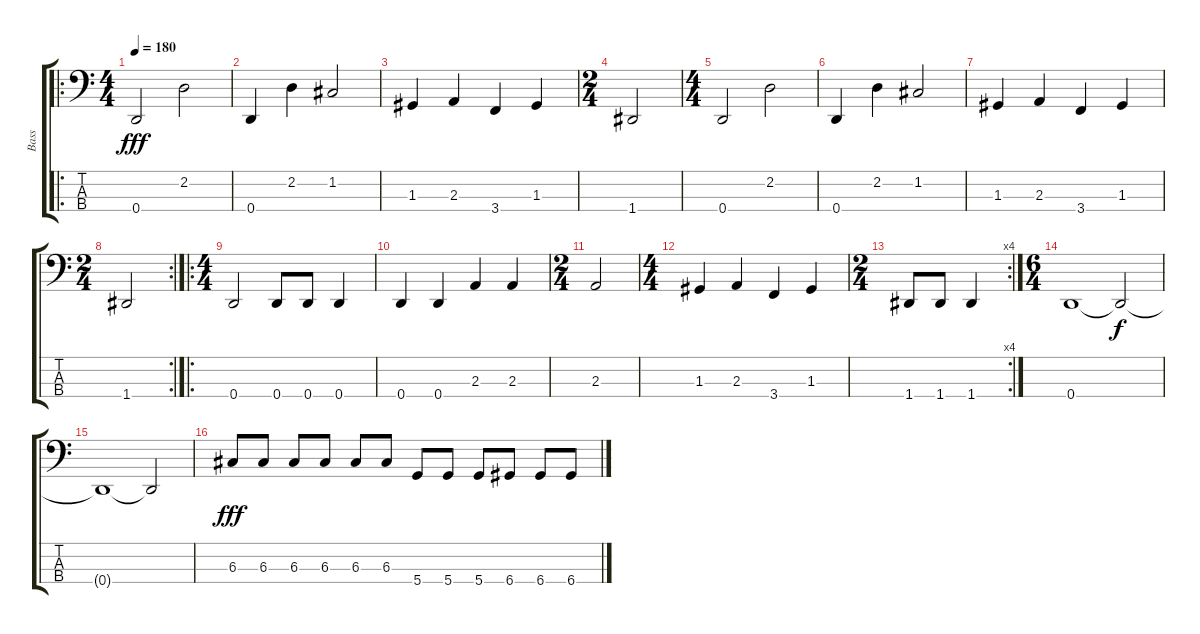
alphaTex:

\track ("Bass" "Bass") {instrument electricbassfinger}
\staff {score tabs}
\tuning (F2 C2 G1 D1) {hide}
\ro
\ts (4 4)
\tempo 180
\clef f4
\ks c
0.4.2{dy fff} 2.2.2 |
0.4.4 2.2.4 1.2.2 |
1.3.4 2.3.4 3.4.4 1.3.4 |
\ts (2 4)
1.4.2 |
\ts (4 4)
0.4.2 2.2.2 |
0.4.4 2.2.4 1.2.2 |
1.3.4 2.3.4 3.4.4 1.3.4 |
\rc 2
\ts (2 4)
1.4.2 |
\ro
\ts (4 4)
0.4.2 0.4.8 0.4.8 0.4.4 |
0.4.4 0.4.4 2.3.4 2.3.4 |
\ts (2 4)
2.3.2 |
\ts (4 4)
1.3.4 2.3.4 3.4.4 1.3.4 |
\rc 4
\ts (2 4)
1.4.8 1.4.8 1.4.4 |
\ts (6 4)
0.4.1 0.4{t}.2{dy f} |
0.4{t}.1 0.4{t}.2 |
6.3.8{dy fff} 6.3.8 6.3.8 6.3.8 6.3.8 6.3.8 5.4.8 5.4.8 5.4.8 6.4.8 6.4.8 6.4.8
